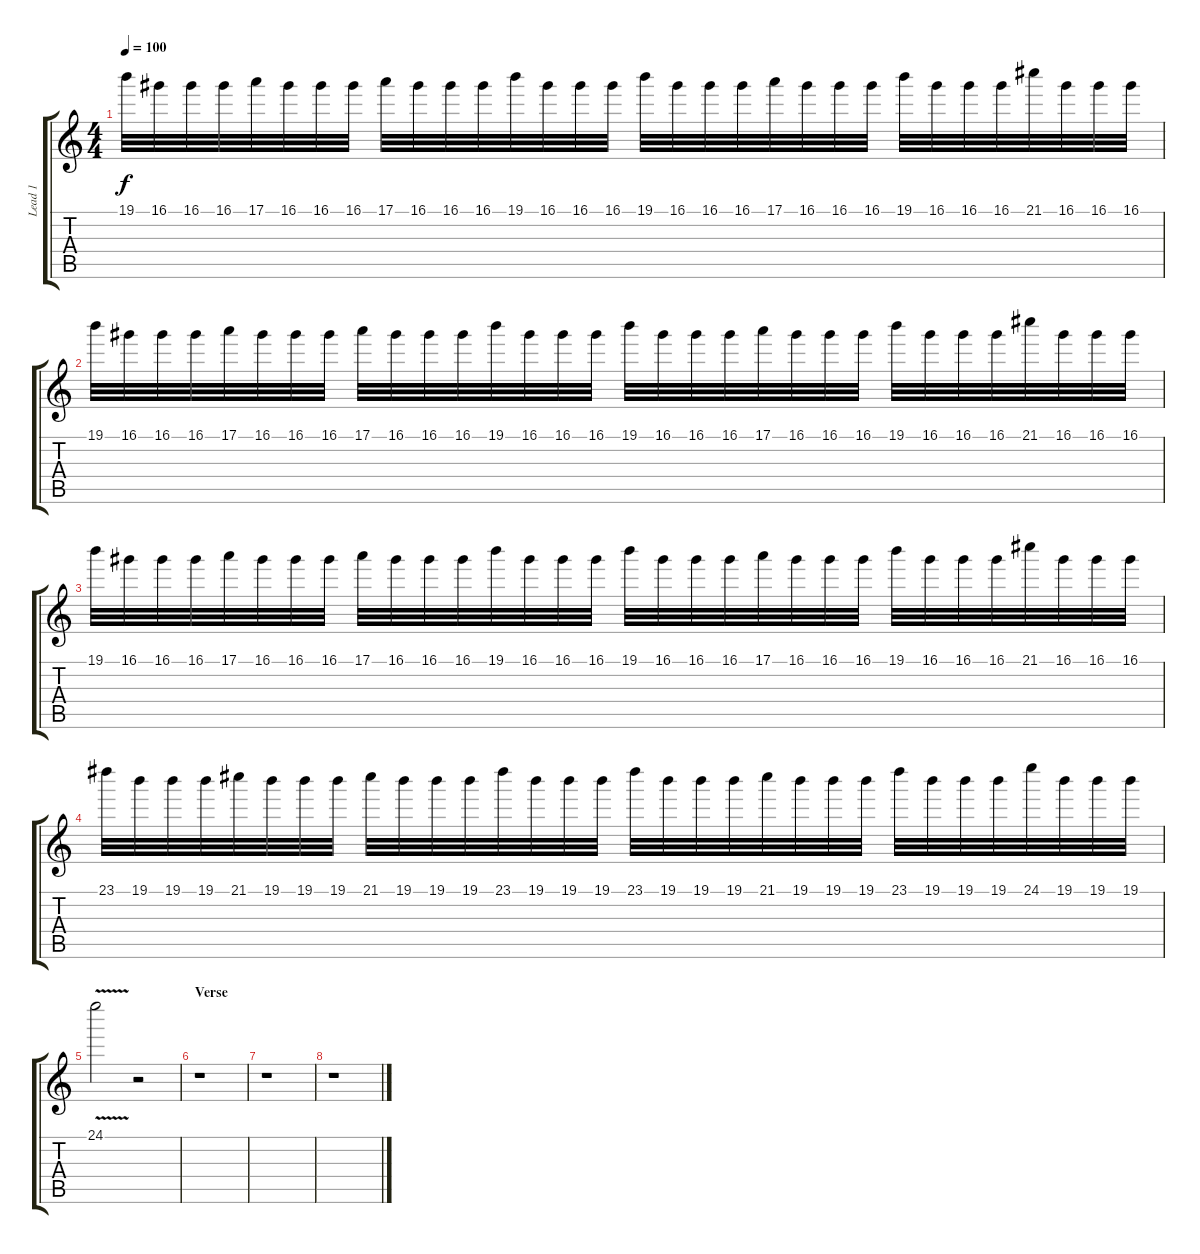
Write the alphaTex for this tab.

\track ("Lead 1" "Lead 1") {instrument overdrivenguitar}
\staff {score tabs}
\tuning (E4 B3 G3 D3 A2 E2) {hide}
\ts (4 4)
\section ("" "")
\tempo 100
\clef g2
\ks c
19.1.32{dy f} 16.1.32 16.1.32 16.1.32 17.1.32 16.1.32 16.1.32 16.1.32 17.1.32 16.1.32 16.1.32 16.1.32 19.1.32 16.1.32 16.1.32 16.1.32 19.1.32 16.1.32 16.1.32 16.1.32 17.1.32 16.1.32 16.1.32 16.1.32 19.1.32 16.1.32 16.1.32 16.1.32 21.1.32 16.1.32 16.1.32 16.1.32 |
19.1.32 16.1.32 16.1.32 16.1.32 17.1.32 16.1.32 16.1.32 16.1.32 17.1.32 16.1.32 16.1.32 16.1.32 19.1.32 16.1.32 16.1.32 16.1.32 19.1.32 16.1.32 16.1.32 16.1.32 17.1.32 16.1.32 16.1.32 16.1.32 19.1.32 16.1.32 16.1.32 16.1.32 21.1.32 16.1.32 16.1.32 16.1.32 |
19.1.32 16.1.32 16.1.32 16.1.32 17.1.32 16.1.32 16.1.32 16.1.32 17.1.32 16.1.32 16.1.32 16.1.32 19.1.32 16.1.32 16.1.32 16.1.32 19.1.32 16.1.32 16.1.32 16.1.32 17.1.32 16.1.32 16.1.32 16.1.32 19.1.32 16.1.32 16.1.32 16.1.32 21.1.32 16.1.32 16.1.32 16.1.32 |
23.1.32 19.1.32 19.1.32 19.1.32 21.1.32 19.1.32 19.1.32 19.1.32 21.1.32 19.1.32 19.1.32 19.1.32 23.1.32 19.1.32 19.1.32 19.1.32 23.1.32 19.1.32 19.1.32 19.1.32 21.1.32 19.1.32 19.1.32 19.1.32 23.1.32 19.1.32 19.1.32 19.1.32 24.1.32 19.1.32 19.1.32 19.1.32 |
24.1{v}.2 r.2 |
\section ("" "Verse")
r.1 |
r.1 |
r.1
